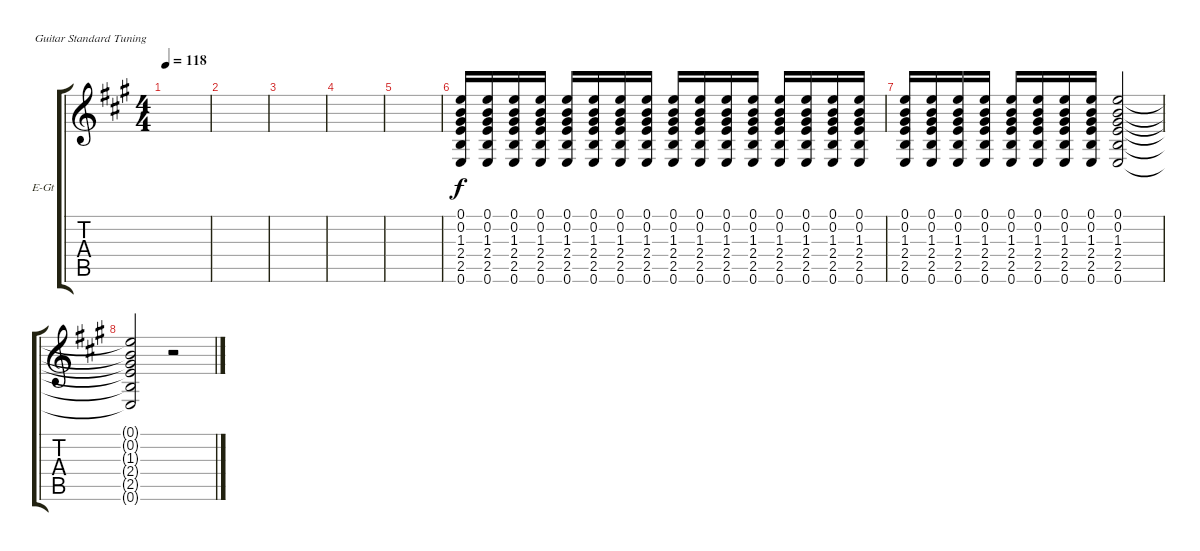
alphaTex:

\defaultSystemsLayout 4
\bracketExtendMode groupsimilarinstruments
\firstSystemTrackNameOrientation horizontal
\otherSystemsTrackNameOrientation horizontal
\track ("VINNIE VINCENT SOLO" "E-Gt") {solo instrument distortionguitar}
\staff {score tabs}
\tuning (E4 B3 G3 D3 A2 E2)
\ts (4 4)
\tempo 118
\clef g2
\ks a
|
|
|
|
|
(0.6 2.5 2.4 1.3 0.2 0.1).16 (0.6 2.5 2.4 1.3 0.2 0.1).16 (0.6 2.5 2.4 1.3 0.2 0.1).16 (0.6 2.5 2.4 1.3 0.2 0.1).16 (0.6 2.5 2.4 1.3 0.2 0.1).16 (0.6 2.5 2.4 1.3 0.2 0.1).16 (0.6 2.5 2.4 1.3 0.2 0.1).16 (0.6 2.5 2.4 1.3 0.2 0.1).16 (0.6 2.5 2.4 1.3 0.2 0.1).16 (0.6 2.5 2.4 1.3 0.2 0.1).16 (0.6 2.5 2.4 1.3 0.2 0.1).16 (0.6 2.5 2.4 1.3 0.2 0.1).16 (0.6 2.5 2.4 1.3 0.2 0.1).16 (0.6 2.5 2.4 1.3 0.2 0.1).16 (0.6 2.5 2.4 1.3 0.2 0.1).16 (0.6 2.5 2.4 1.3 0.2 0.1).16 |
(0.6 2.5 2.4 1.3 0.2 0.1).16 (0.6 2.5 2.4 1.3 0.2 0.1).16 (0.6 2.5 2.4 1.3 0.2 0.1).16 (0.6 2.5 2.4 1.3 0.2 0.1).16 (0.6 2.5 2.4 1.3 0.2 0.1).16 (0.6 2.5 2.4 1.3 0.2 0.1).16 (0.6 2.5 2.4 1.3 0.2 0.1).16 (0.6 2.5 2.4 1.3 0.2 0.1).16 (0.6 2.5 2.4 1.3 0.2 0.1).2 |
(0.6{t} 2.5{t} 2.4{t} 1.3{t} 0.2{t} 0.1{t}).2 r.2
